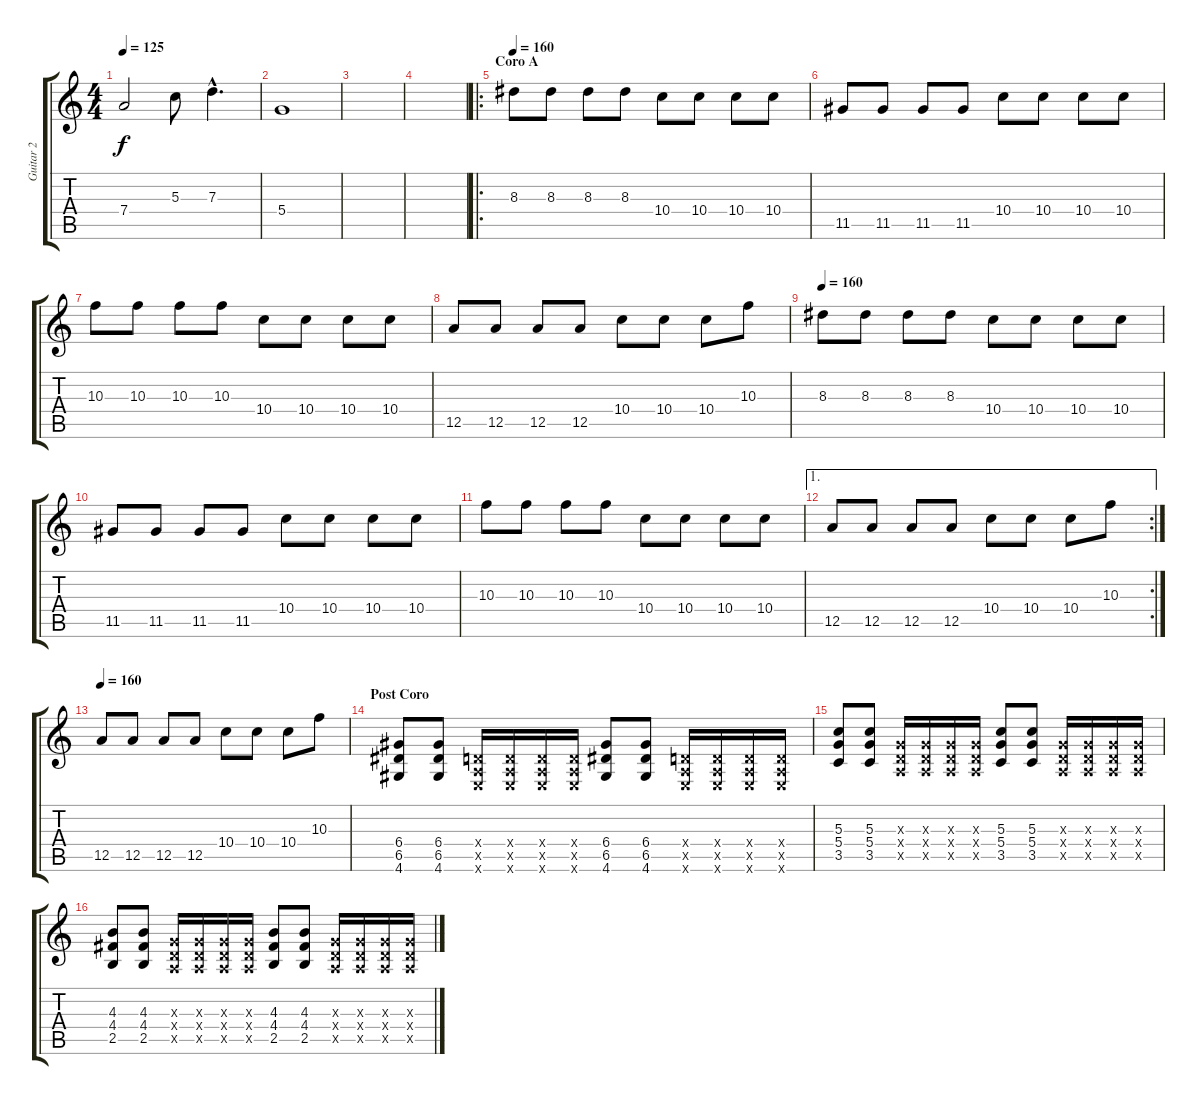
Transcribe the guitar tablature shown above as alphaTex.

\track ("Guitar 2" "Guitar 2") {instrument distortionguitar}
\staff {score tabs}
\tuning (E4 B3 G3 D3 A2 E2) {hide}
\ts (4 4)
\tempo 125
\clef g2
\ks c
7.4.2{dy f} 5.3.8 7.3{hac}.4{d} |
5.4.1 |
|
|
\ro
\section ("" "Coro A")
\tempo 160
8.3.8 8.3.8 8.3.8 8.3.8 10.4.8 10.4.8 10.4.8 10.4.8 |
11.5.8 11.5.8 11.5.8 11.5.8 10.4.8 10.4.8 10.4.8 10.4.8 |
10.3.8 10.3.8 10.3.8 10.3.8 10.4.8 10.4.8 10.4.8 10.4.8 |
12.5.8 12.5.8 12.5.8 12.5.8 10.4.8 10.4.8 10.4.8 10.3.8 |
\tempo 160
8.3.8 8.3.8 8.3.8 8.3.8 10.4.8 10.4.8 10.4.8 10.4.8 |
11.5.8 11.5.8 11.5.8 11.5.8 10.4.8 10.4.8 10.4.8 10.4.8 |
10.3.8 10.3.8 10.3.8 10.3.8 10.4.8 10.4.8 10.4.8 10.4.8 |
\ae 1
\rc 2
12.5.8 12.5.8 12.5.8 12.5.8 10.4.8 10.4.8 10.4.8 10.3.8 |
\tempo 160
12.5.8 12.5.8 12.5.8 12.5.8 10.4.8 10.4.8 10.4.8 10.3.8 |
\section ("" "Post Coro")
(6.4 6.5 4.6).8 (6.4 6.5 4.6).8 (0.4{x} 0.5{x} 0.6{x}).16 (0.4{x} 0.5{x} 0.6{x}).16 (0.4{x} 0.5{x} 0.6{x}).16 (0.4{x} 0.5{x} 0.6{x}).16 (6.4 6.5 4.6).8 (6.4 6.5 4.6).8 (0.4{x} 0.5{x} 0.6{x}).16 (0.4{x} 0.5{x} 0.6{x}).16 (0.4{x} 0.5{x} 0.6{x}).16 (0.4{x} 0.5{x} 0.6{x}).16 |
(5.3 5.4 3.5).8 (5.3 5.4 3.5).8 (0.3{x} 0.4{x} 0.5{x}).16 (0.3{x} 0.4{x} 0.5{x}).16 (0.3{x} 0.4{x} 0.5{x}).16 (0.3{x} 0.4{x} 0.5{x}).16 (5.3 5.4 3.5).8 (5.3 5.4 3.5).8 (0.3{x} 0.4{x} 0.5{x}).16 (0.3{x} 0.4{x} 0.5{x}).16 (0.3{x} 0.4{x} 0.5{x}).16 (0.3{x} 0.4{x} 0.5{x}).16 |
(4.3 4.4 2.5).8 (4.3 4.4 2.5).8 (0.3{x} 0.4{x} 0.5{x}).16 (0.3{x} 0.4{x} 0.5{x}).16 (0.3{x} 0.4{x} 0.5{x}).16 (0.3{x} 0.4{x} 0.5{x}).16 (4.3 4.4 2.5).8 (4.3 4.4 2.5).8 (0.3{x} 0.4{x} 0.5{x}).16 (0.3{x} 0.4{x} 0.5{x}).16 (0.3{x} 0.4{x} 0.5{x}).16 (0.3{x} 0.4{x} 0.5{x}).16
